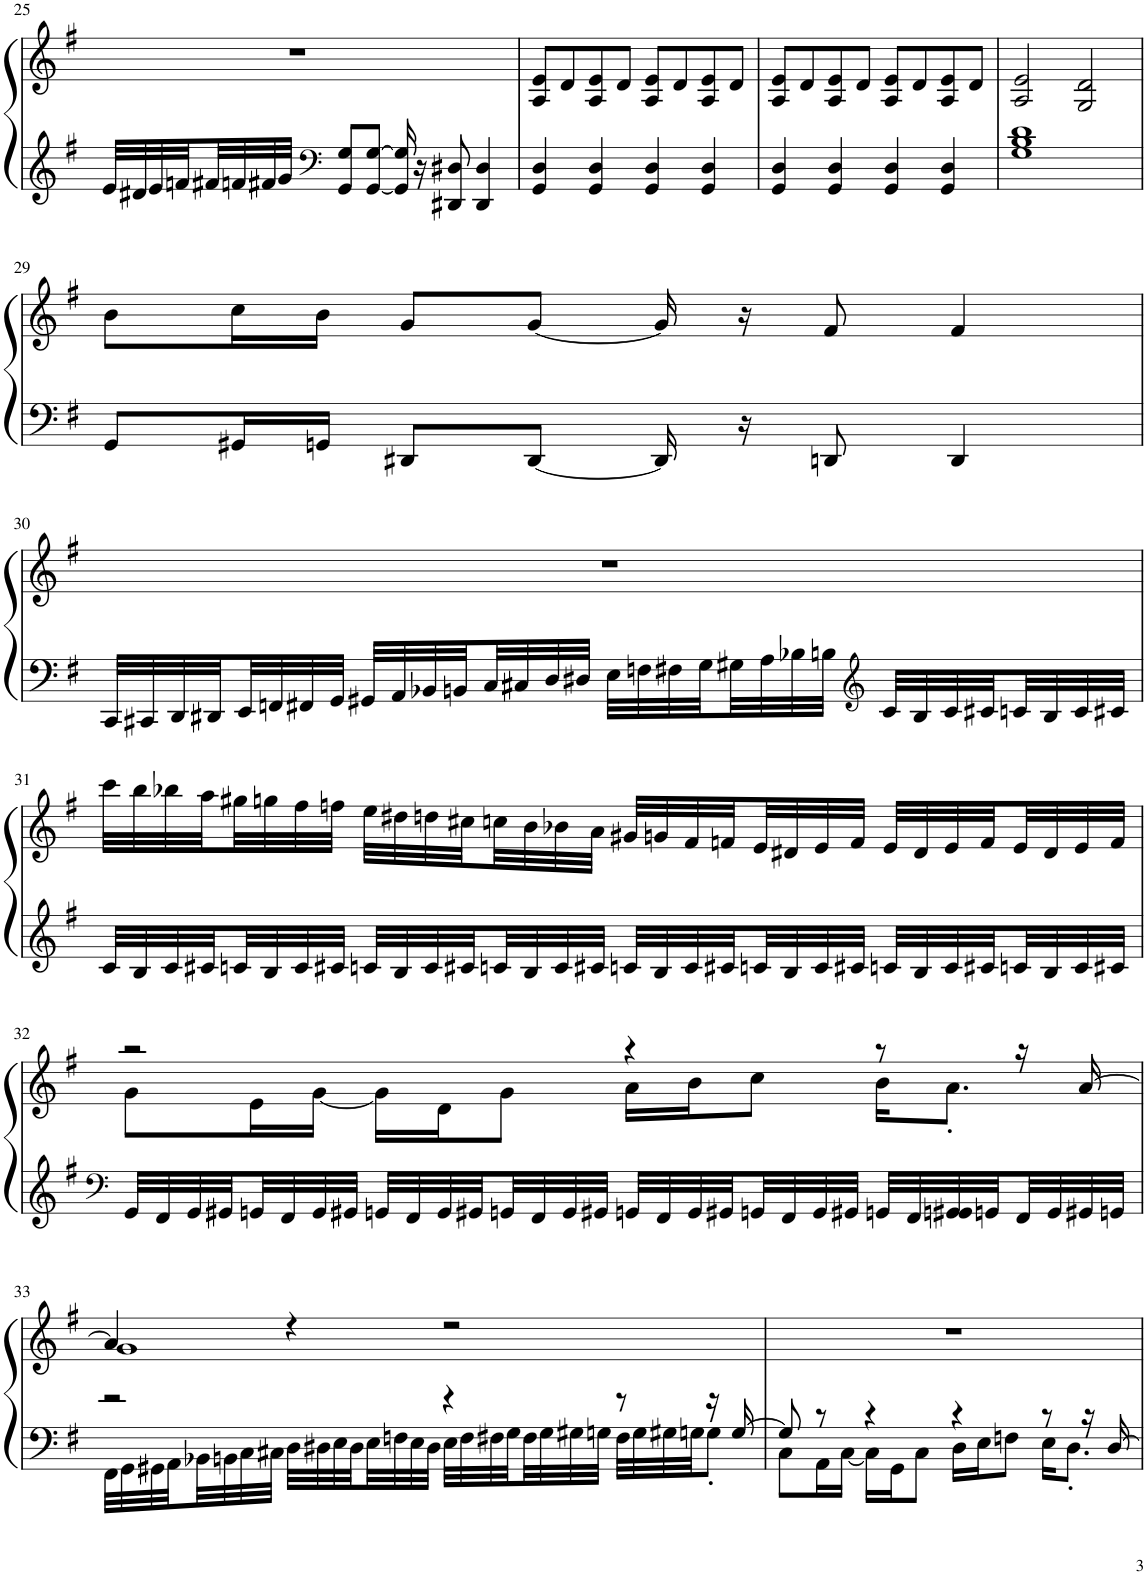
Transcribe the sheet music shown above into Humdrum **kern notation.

**kern	**kern
*part1	*part1
*staff2	*staff1
*I"Piano	*
*I'Pno.	*
!!LO:PB:g=z
*clefG2	*clefG2
*k[f#]	*k[f#]
*M4/4	*M4/4
=25	=25
32e/LLL	1r
32d#X/	.
32e/	.
32fn/	.
32f#X/	.
32fn/	.
32f#X/	.
32g/JJJ	.
*clefF4	*
8GG/ 8G/L	.
[8GG/ [8G/J	.
16GG/] 16G/]	.
16r	.
8DD#X/ 8D#X/	.
4DD#/ 4D#/	.
=26	=26
4GG/ 4D/	8A/ 8e/L
.	8d/
4GG/ 4D/	8A/ 8e/
.	8d/J
4GG/ 4D/	8A/ 8e/L
.	8d/
4GG/ 4D/	8A/ 8e/
.	8d/J
=27	=27
4GG/ 4D/	8A/ 8e/L
.	8d/
4GG/ 4D/	8A/ 8e/
.	8d/J
4GG/ 4D/	8A/ 8e/L
.	8d/
4GG/ 4D/	8A/ 8e/
.	8d/J
=28	=28
1G 1B 1d	2A/ 2e/
.	2G/ 2d/
!!LO:LB:g=z
=29	=29
8GG/L	8b\L
16GG#X/L	16cc\L
16GGn/JJ	16b\JJ
8DD#X/L	8g/L
[8DD#/J	[8g/J
16DD#/]	16g/]
16r	16r
8DDn/	8f#/
4DD/	4f#/
!!LO:LB:g=z
=30	=30
32CC/LLL	1r
32CC#X/	.
32DD/	.
32DD#X/	.
32EE/	.
32FFn/	.
32FF#X/	.
32GG/JJJ	.
32GG#X/LLL	.
32AA/	.
32BB-X/	.
32BBn/	.
32C/	.
32C#X/	.
32D/	.
32D#X/JJJ	.
32E\LLL	.
32Fn\	.
32F#X\	.
32G\	.
32G#X\	.
32A\	.
32B-X\	.
32Bn\JJJ	.
*clefG2	*
32c/LLL	.
32B/	.
32c/	.
32c#X/	.
32cn/	.
32B/	.
32c/	.
32c#X/JJJ	.
!!LO:LB:g=z
=31	=31
32c/LLL	32ccc\LLL
32B/	32bb\
32c/	32bb-X\
32c#X/	32aa\
32cn/	32gg#X\
32B/	32ggn\
32c/	32ff#\
32c#X/JJJ	32ffn\JJJ
32cn/LLL	32ee\LLL
32B/	32dd#X\
32c/	32ddn\
32c#X/	32cc#X\
32cn/	32ccn\
32B/	32b\
32c/	32b-X\
32c#X/JJJ	32a\JJJ
32cn/LLL	32g#X/LLL
32B/	32gn/
32c/	32f#/
32c#X/	32fn/
32cn/	32e/
32B/	32d#X/
32c/	32e/
32c#X/JJJ	32f/JJJ
32cn/LLL	32e/LLL
32B/	32d#/
32c/	32e/
32c#X/	32f/
32cn/	32e/
32B/	32d#/
32c/	32e/
32c#X/JJJ	32f/JJJ
!!LO:LB:g=z
=32	=32
*clefF4	*
*	*^
32GG/LLL	2r	8g\L
32FF#/	.	.
32GG/	.	.
32GG#X/	.	.
32GGn/	.	16e\L
32FF#/	.	.
32GG/	.	[16g\JJ
32GG#X/JJJ	.	.
32GGn/LLL	.	16g\LL]
32FF#/	.	.
32GG/	.	16d\J
32GG#X/	.	.
32GGn/	.	8g\J
32FF#/	.	.
32GG/	.	.
32GG#X/JJJ	.	.
32GGn/LLL	4r	16a\LL
32FF#/	.	.
32GG/	.	16b\J
32GG#X/	.	.
32GGn/	.	8cc\J
32FF#/	.	.
32GG/	.	.
32GG#X/JJJ	.	.
32GGn/LLL	8r	16b\KL
32FF#/	.	.
32GGn/ 32GG#X/	.	8.a'\J
32GGn/	.	.
32FF#/	16r	.
32GG/	.	.
32GG#X/	[16a/	.
32GGn/JJJ	.	.
!!LO:LB:g=z	!!
=33	=33	=33
*^	*	*
2r	32FF#\LLL	4a/]	1g
.	32GG\	.	.
.	32GG#X\	.	.
.	32AA\	.	.
.	32BB-X\	.	.
.	32BBn\	.	.
.	32C\	.	.
.	32C#X\JJJ	.	.
.	32D\LLL	4r	.
.	32D#X\	.	.
.	32E\	.	.
.	32D#\	.	.
.	32E\	.	.
.	32Fn\	.	.
.	32E\	.	.
.	32D#\JJJ	.	.
4r	32E\LLL	2r	.
.	32F\	.	.
.	32F#X\	.	.
.	32G\	.	.
.	32F#\	.	.
.	32G\	.	.
.	32G#X\	.	.
.	32Gn\JJJ	.	.
8r	32F#\LLL	.	.
.	32G\	.	.
.	32G#X\	.	.
.	32Gn\JJ	.	.
16r	8G'\J	.	.
[16G/	.	.	.
*	*	*v	*v
=34	=34	=34
8G/]	8C\L	1r
8r	16AA\L	.
.	[16C\JJ	.
4r	16C\LL]	.
.	16GG\J	.
.	8C\J	.
4r	16D\LL	.
.	16E\J	.
.	8Fn\J	.
8r	16E\KL	.
.	8.D'\J	.
16r	.	.
[16D/	.	.
*v	*v	*
=	=
*-	*-
